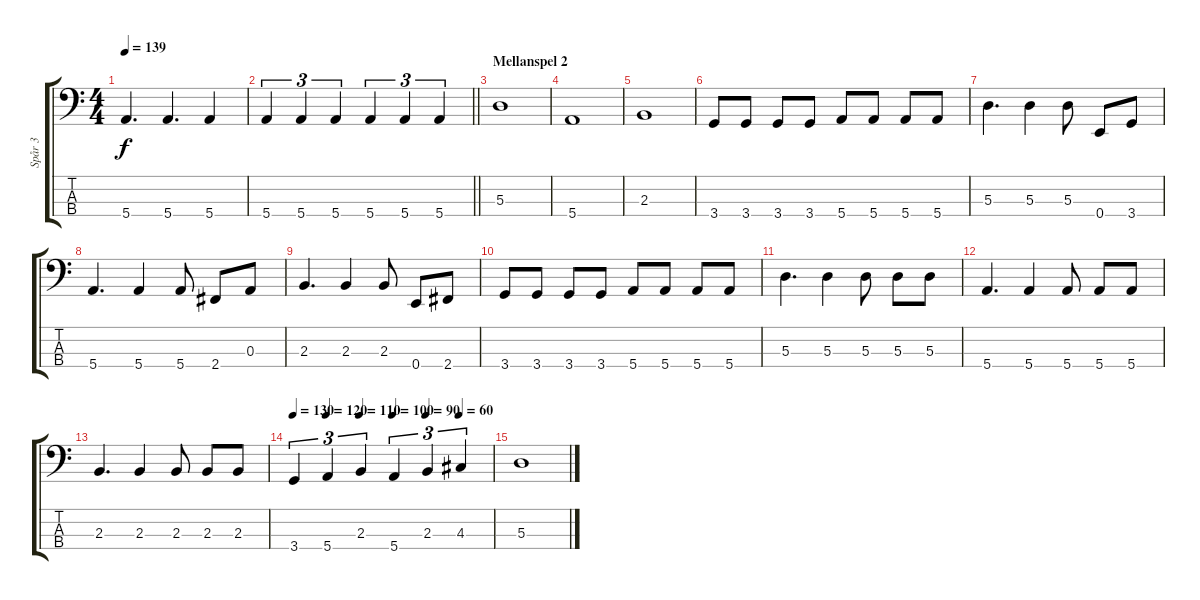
\track ("Spår 3" "Spår 3") {instrument electricbassfinger}
\staff {score tabs}
\tuning (G2 D2 A1 E1) {hide}
\ts (4 4)
\tempo 139
\clef f4
\ks c
5.4.4{d dy f} 5.4.4{d} 5.4.4 |
\barLineRight lightlight
5.4.4{tu (3 2)} 5.4.4{tu (3 2)} 5.4.4{tu (3 2)} 5.4.4{tu (3 2)} 5.4.4{tu (3 2)} 5.4.4{tu (3 2)} |
\section ("" "Mellanspel 2")
5.3.1 |
5.4.1 |
2.3.1 |
3.4.8 3.4.8 3.4.8 3.4.8 5.4.8 5.4.8 5.4.8 5.4.8 |
5.3.4{d} 5.3.4 5.3.8 0.4.8 3.4.8 |
5.4.4{d} 5.4.4 5.4.8 2.4.8 0.3.8 |
2.3.4{d} 2.3.4 2.3.8 0.4.8 2.4.8 |
3.4.8 3.4.8 3.4.8 3.4.8 5.4.8 5.4.8 5.4.8 5.4.8 |
5.3.4{d} 5.3.4 5.3.8 5.3.8 5.3.8 |
5.4.4{d} 5.4.4 5.4.8 5.4.8 5.4.8 |
2.3.4{d} 2.3.4 2.3.8 2.3.8 2.3.8 |
\tempo 130
\tempo (120 0.16666666666666666)
\tempo (110 0.3333333333333333)
\tempo (100 0.5)
\tempo (90 0.6666666666666666)
\tempo (60 0.8333333333333334)
3.4.4{tu (3 2)} 5.4.4{tu (3 2)} 2.3.4{tu (3 2)} 5.4.4{tu (3 2)} 2.3.4{tu (3 2)} 4.3.4{tu (3 2)} |
5.3.1
